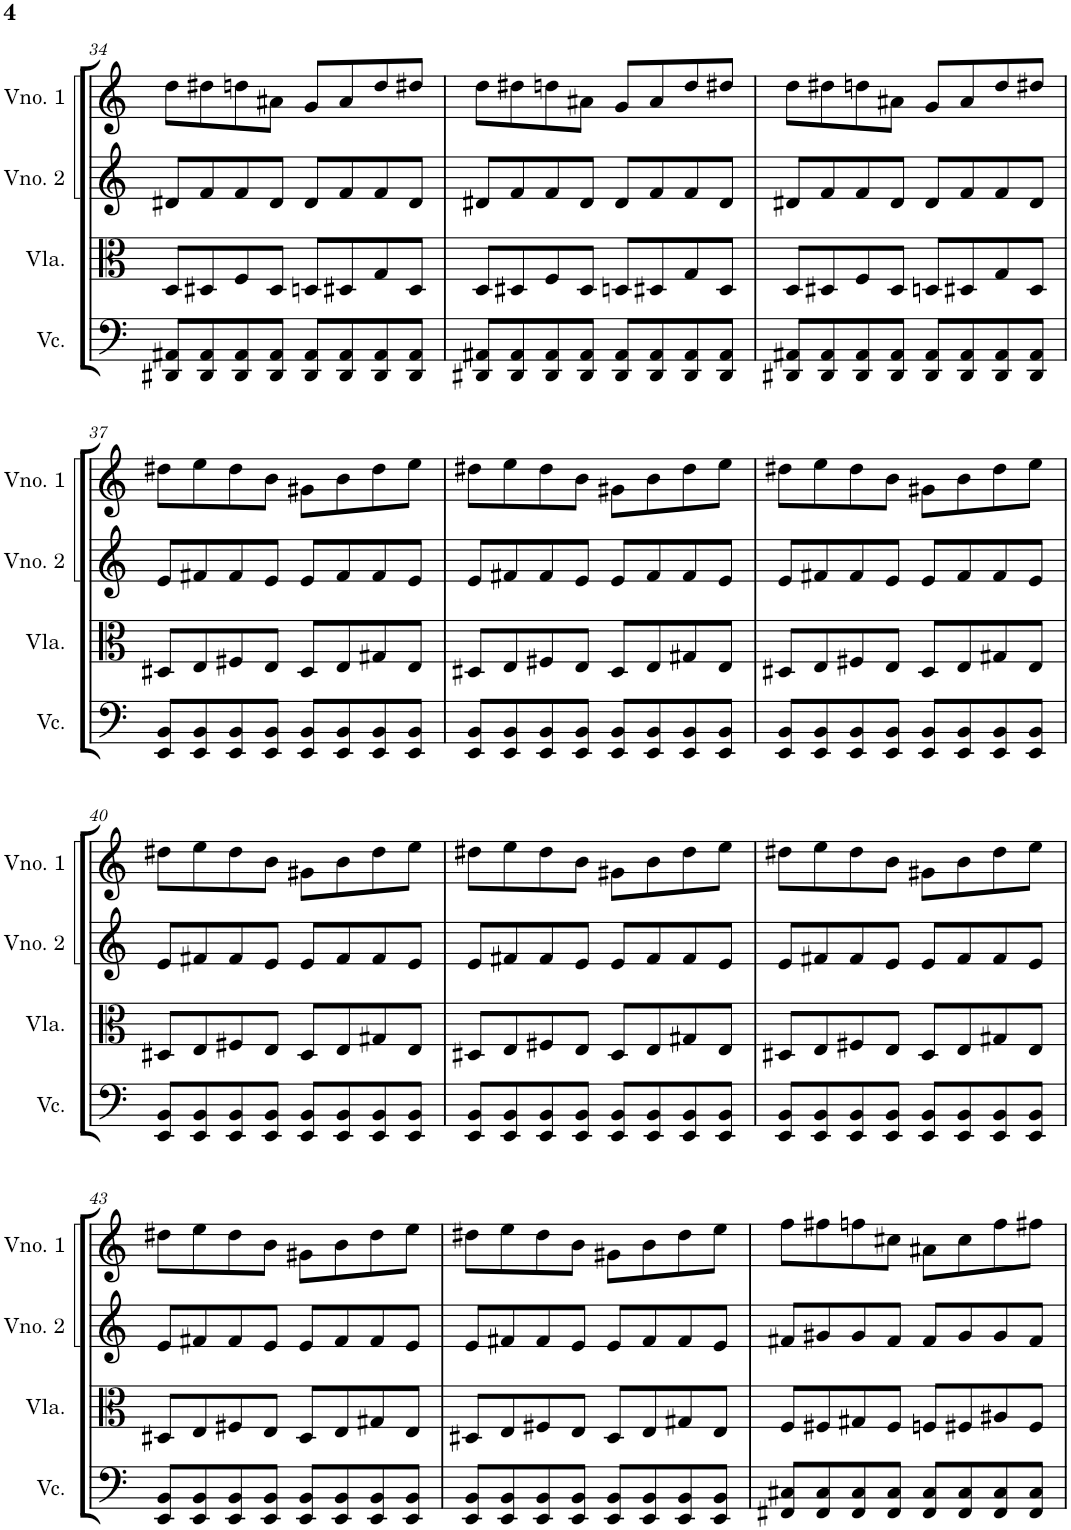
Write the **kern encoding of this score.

**kern	**kern	**kern	**kern
*part4	*part3	*part2	*part1
*staff4	*staff3	*staff2	*staff1
*I"Violoncelo	*I"Viola	*I"Violino 2	*I"Violino 1
*I'Vc.	*I'Vla.	*I'Vno. 2	*I'Vno. 1
!!LO:PB:g=z
*clefF4	*clefC3	*clefG2	*clefG2
*k[]	*k[]	*k[]	*k[]
*M4/4	*M4/4	*M4/4	*M4/4
=34	=34	=34	=34
8DD#X/ 8AA#X/L	8D/L	8d#X/L	8dd\L
8DD#/ 8AA#/	8D#X/	8f/	8dd#X\
8DD#/ 8AA#/	8F/	8f/	8ddn\
8DD#/ 8AA#/J	8D#/J	8d#/J	8a#X\J
8DD#/ 8AA#/L	8Dn/L	8d#/L	8g/L
8DD#/ 8AA#/	8D#X/	8f/	8a#/
8DD#/ 8AA#/	8G/	8f/	8dd/
8DD#/ 8AA#/J	8D#/J	8d#/J	8dd#X/J
=35	=35	=35	=35
8DD#X/ 8AA#X/L	8D/L	8d#X/L	8dd\L
8DD#/ 8AA#/	8D#X/	8f/	8dd#X\
8DD#/ 8AA#/	8F/	8f/	8ddn\
8DD#/ 8AA#/J	8D#/J	8d#/J	8a#X\J
8DD#/ 8AA#/L	8Dn/L	8d#/L	8g/L
8DD#/ 8AA#/	8D#X/	8f/	8a#/
8DD#/ 8AA#/	8G/	8f/	8dd/
8DD#/ 8AA#/J	8D#/J	8d#/J	8dd#X/J
=36	=36	=36	=36
8DD#X/ 8AA#X/L	8D/L	8d#X/L	8dd\L
8DD#/ 8AA#/	8D#X/	8f/	8dd#X\
8DD#/ 8AA#/	8F/	8f/	8ddn\
8DD#/ 8AA#/J	8D#/J	8d#/J	8a#X\J
8DD#/ 8AA#/L	8Dn/L	8d#/L	8g/L
8DD#/ 8AA#/	8D#X/	8f/	8a#/
8DD#/ 8AA#/	8G/	8f/	8dd/
8DD#/ 8AA#/J	8D#/J	8d#/J	8dd#X/J
!!LO:LB:g=z
=37	=37	=37	=37
8EE/ 8BB/L	8D#X/L	8e/L	8dd#X\L
8EE/ 8BB/	8E/	8f#X/	8ee\
8EE/ 8BB/	8F#X/	8f#/	8dd#\
8EE/ 8BB/J	8E/J	8e/J	8b\J
8EE/ 8BB/L	8D#/L	8e/L	8g#X\L
8EE/ 8BB/	8E/	8f#/	8b\
8EE/ 8BB/	8G#X/	8f#/	8dd#\
8EE/ 8BB/J	8E/J	8e/J	8ee\J
=38	=38	=38	=38
8EE/ 8BB/L	8D#X/L	8e/L	8dd#X\L
8EE/ 8BB/	8E/	8f#X/	8ee\
8EE/ 8BB/	8F#X/	8f#/	8dd#\
8EE/ 8BB/J	8E/J	8e/J	8b\J
8EE/ 8BB/L	8D#/L	8e/L	8g#X\L
8EE/ 8BB/	8E/	8f#/	8b\
8EE/ 8BB/	8G#X/	8f#/	8dd#\
8EE/ 8BB/J	8E/J	8e/J	8ee\J
=39	=39	=39	=39
8EE/ 8BB/L	8D#X/L	8e/L	8dd#X\L
8EE/ 8BB/	8E/	8f#X/	8ee\
8EE/ 8BB/	8F#X/	8f#/	8dd#\
8EE/ 8BB/J	8E/J	8e/J	8b\J
8EE/ 8BB/L	8D#/L	8e/L	8g#X\L
8EE/ 8BB/	8E/	8f#/	8b\
8EE/ 8BB/	8G#X/	8f#/	8dd#\
8EE/ 8BB/J	8E/J	8e/J	8ee\J
!!LO:LB:g=z
=40	=40	=40	=40
8EE/ 8BB/L	8D#X/L	8e/L	8dd#X\L
8EE/ 8BB/	8E/	8f#X/	8ee\
8EE/ 8BB/	8F#X/	8f#/	8dd#\
8EE/ 8BB/J	8E/J	8e/J	8b\J
8EE/ 8BB/L	8D#/L	8e/L	8g#X\L
8EE/ 8BB/	8E/	8f#/	8b\
8EE/ 8BB/	8G#X/	8f#/	8dd#\
8EE/ 8BB/J	8E/J	8e/J	8ee\J
=41	=41	=41	=41
8EE/ 8BB/L	8D#X/L	8e/L	8dd#X\L
8EE/ 8BB/	8E/	8f#X/	8ee\
8EE/ 8BB/	8F#X/	8f#/	8dd#\
8EE/ 8BB/J	8E/J	8e/J	8b\J
8EE/ 8BB/L	8D#/L	8e/L	8g#X\L
8EE/ 8BB/	8E/	8f#/	8b\
8EE/ 8BB/	8G#X/	8f#/	8dd#\
8EE/ 8BB/J	8E/J	8e/J	8ee\J
=42	=42	=42	=42
8EE/ 8BB/L	8D#X/L	8e/L	8dd#X\L
8EE/ 8BB/	8E/	8f#X/	8ee\
8EE/ 8BB/	8F#X/	8f#/	8dd#\
8EE/ 8BB/J	8E/J	8e/J	8b\J
8EE/ 8BB/L	8D#/L	8e/L	8g#X\L
8EE/ 8BB/	8E/	8f#/	8b\
8EE/ 8BB/	8G#X/	8f#/	8dd#\
8EE/ 8BB/J	8E/J	8e/J	8ee\J
!!LO:LB:g=z
=43	=43	=43	=43
8EE/ 8BB/L	8D#X/L	8e/L	8dd#X\L
8EE/ 8BB/	8E/	8f#X/	8ee\
8EE/ 8BB/	8F#X/	8f#/	8dd#\
8EE/ 8BB/J	8E/J	8e/J	8b\J
8EE/ 8BB/L	8D#/L	8e/L	8g#X\L
8EE/ 8BB/	8E/	8f#/	8b\
8EE/ 8BB/	8G#X/	8f#/	8dd#\
8EE/ 8BB/J	8E/J	8e/J	8ee\J
=44	=44	=44	=44
8EE/ 8BB/L	8D#X/L	8e/L	8dd#X\L
8EE/ 8BB/	8E/	8f#X/	8ee\
8EE/ 8BB/	8F#X/	8f#/	8dd#\
8EE/ 8BB/J	8E/J	8e/J	8b\J
8EE/ 8BB/L	8D#/L	8e/L	8g#X\L
8EE/ 8BB/	8E/	8f#/	8b\
8EE/ 8BB/	8G#X/	8f#/	8dd#\
8EE/ 8BB/J	8E/J	8e/J	8ee\J
=45	=45	=45	=45
8FF#X/ 8C#X/L	8F/L	8f#X/L	8ff\L
8FF#/ 8C#/	8F#X/	8g#X/	8ff#X\
8FF#/ 8C#/	8G#X/	8g#/	8ffn\
8FF#/ 8C#/J	8F#/J	8f#/J	8cc#X\J
8FF#/ 8C#/L	8Fn/L	8f#/L	8a#X\L
8FF#/ 8C#/	8F#X/	8g#/	8cc#\
8FF#/ 8C#/	8A#X/	8g#/	8ff\
8FF#/ 8C#/J	8F#/J	8f#/J	8ff#X\J
=	=	=	=
*-	*-	*-	*-
